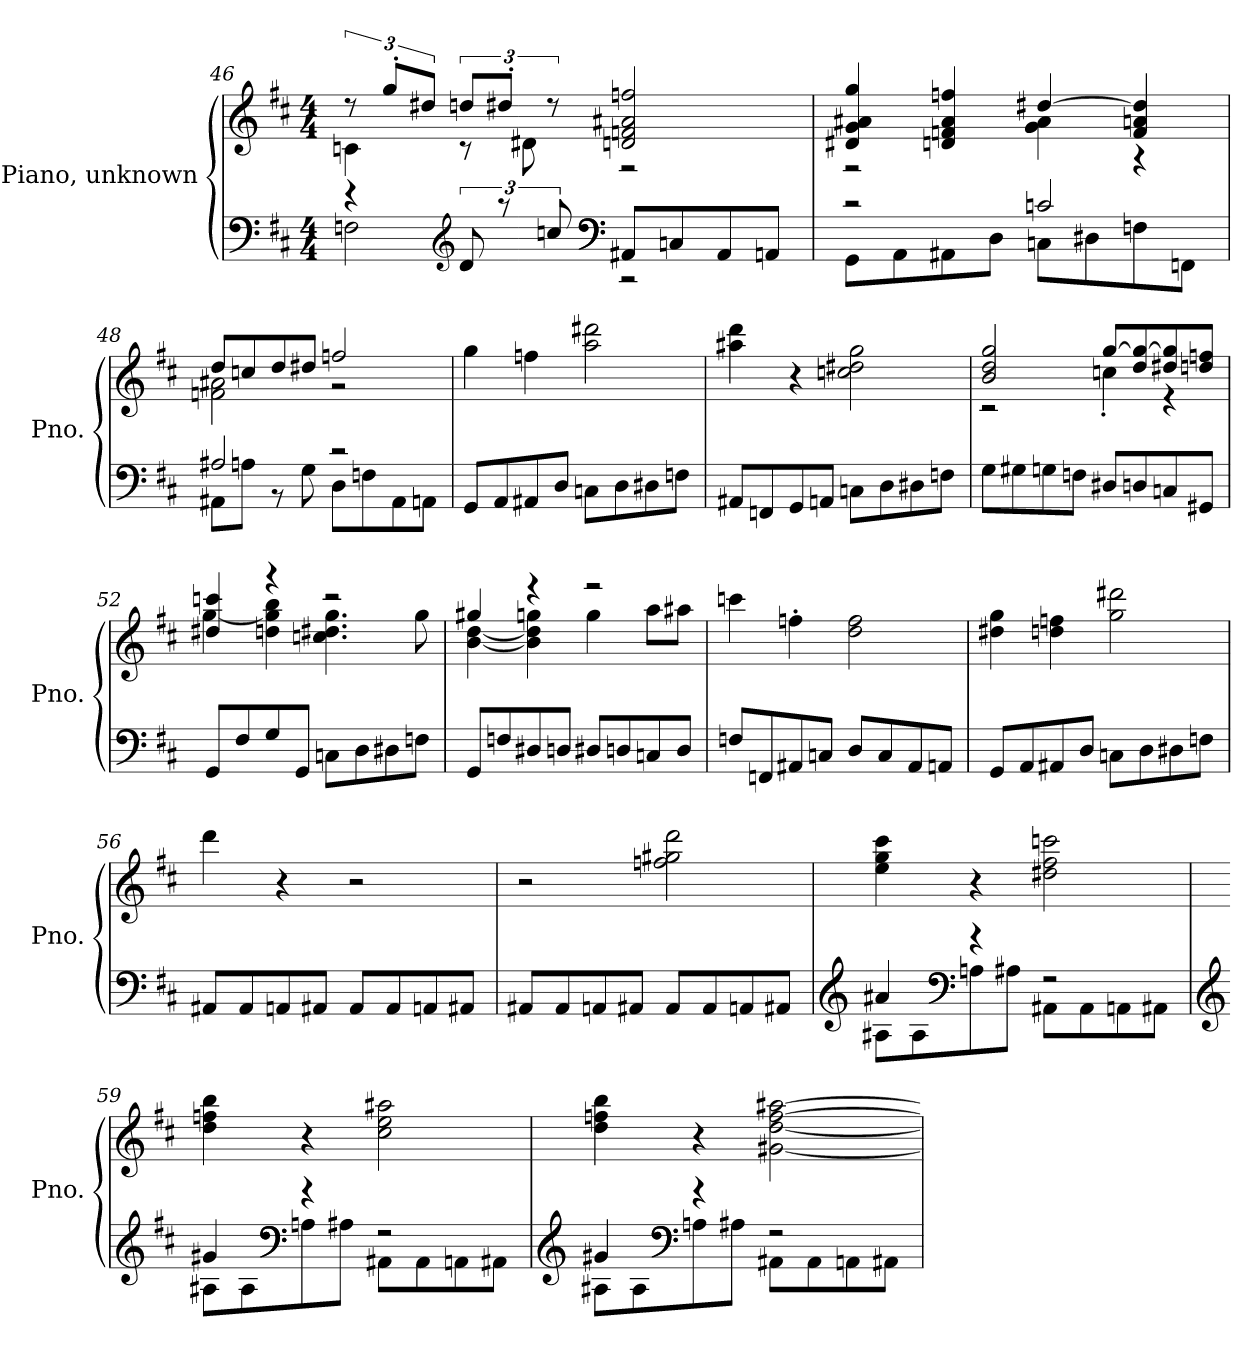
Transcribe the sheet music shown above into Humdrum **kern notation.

**kern	**kern
*part1	*part1
*staff2	*staff1
*I"Piano, unknown	*
*I'Pno.	*
*clefF4	*clefG2
*k[f#c#]	*k[f#c#]
*M4/4	*M4/4
=46	=46
*^	*^
4r	2Fn\	12r	4cn\
.	.	12gg'/L	.
.	.	12dd#X/J	.
*clefG2	*	*	*
12d/	.	12ddn/L	8r
12r	.	12dd#X'/J	.
.	.	.	8d#X\
12ccn/	.	12r	.
*clefF4	*	*	*
8AA#X/L	2r	2dn/ 2fn/ 2a#X/ 2ffn/	2r
8Cn/	.	.	.
8AA#/	.	.	.
8AAn/J	.	.	.
!!LO:LB:g=z	!!
=47	=47	=47	=47
2r	8GG\L	4d#X/ 4g/ 4a#X/ 4gg/	2r
.	8AA\	.	.
.	8AA#X\	4dn/ 4fn/ 4a#/ 4ffn/	.
.	8D\J	.	.
2cn/	8Cn\L	[4dd#X/	4g\ 4a#\
.	8D#X\	.	.
.	8Fn\	4f/ 4an/ 4dd#/]	4r
.	8FFn\J	.	.
=48	=48	=48	=48
2A#X/	8AA#X\L	8dd/L	2fn\ 2a#X\
.	8An\J	8ccn/	.
.	8r	8dd/	.
.	8G\	8dd#X/J	.
2r	8D\L	2ffn/	2r
.	8Fn\	.	.
.	8AA#\	.	.
.	8AAn\J	.	.
*v	*v	*	*
*	*v	*v
=49	=49
8GG/L	4gg\
8AA/	.
8AA#X/	4ffn\
8D/J	.
8Cn\L	2aa\ 2ddd#X\
8D\	.
8D#X\	.
8Fn\J	.
!!LO:LB:g=z
=50	=50
8AA#X/L	4aa#X\ 4ddd\
8FFn/	.
8GG/	4r
8AAn/J	.
8Cn\L	2ccn\ 2dd#X\ 2gg\
8D\	.
8D#X\	.
8Fn\J	.
=51	=51
*	*^
8G\L	2b/ 2dd/ 2gg/	2r
8G#X\	.	.
8Gn\	.	.
8Fn\J	.	.
8D#X/L	[8gg/L	4ccn'\
8Dn/	8dd/ 8gg/_	.
8Cn/	8dd#X/ 8gg/]	4r
8GG#X/J	8ddn/ 8ffn/J	.
=52	=52	=52
8GG/L	4dd#X/ 4cccn/	[4gg\
8F#/	.	.
8G/	4r	4ddn\ 4gg\] 4bb\
8GG/J	.	.
8Cn\L	2r	4.ccn\ 4.dd#X\ 4.gg\
8D\	.	.
8D#X\	.	.
8Fn\J	.	8gg\
!!LO:PB:g=z	!!
=53	=53	=53
8GG/L	4gg#X/	[4b\ [4dd\
8Fn/	.	.
8D#X/	4r	4b\] 4dd\] 4ggn\
8Dn/J	.	.
8D#X/L	2r	4gg\
8Dn/	.	.
8Cn/	.	8aa\L
8D/J	.	8aa#X\J
*	*v	*v
=54	=54
8Fn/L	4cccn\
8FFn/	.
8AA#X/	4ffn'\
8Cn/J	.
8D/L	2dd\ 2ff\
8C/	.
8AA#/	.
8AAn/J	.
=55	=55
8GG/L	4dd#X\ 4gg\
8AA/	.
8AA#X/	4ddn\ 4ffn\
8D/J	.
8Cn\L	2gg\ 2ddd#X\
8D\	.
8D#X\	.
8Fn\J	.
!!LO:LB:g=z
=56	=56
8AA#X/L	4ddd\
8AA#/	.
8AAn/	4r
8AA#X/J	.
8AA#/L	2r
8AA#/	.
8AAn/	.
8AA#X/J	.
=57	=57
8AA#X/L	2r
8AA#/	.
8AAn/	.
8AA#X/J	.
8AA#/L	2ffn\ 2gg#X\ 2ddd\
8AA#/	.
8AAn/	.
8AA#X/J	.
=58	=58
*clefG2	*
*^	*
4a#X/	8A#X\L	4ee\ 4gg\ 4ccc#\
.	8A#\	.
*clefF4	*	*
4r	8An\	4r
.	8A#X\J	.
2r	8AA#X\L	2dd#X\ 2ff#\ 2cccn\
.	8AA#\	.
.	8AAn\	.
.	8AA#X\J	.
!!LO:LB:g=z
=59	=59	=59
*clefG2	*	*
4g#X/	8A#X\L	4dd\ 4ffn\ 4bb\
.	8A#\	.
*clefF4	*	*
4r	8An\	4r
.	8A#X\J	.
2r	8AA#X\L	2cc#\ 2ee\ 2aa#X\
.	8AA#\	.
.	8AAn\	.
.	8AA#X\J	.
=60	=60	=60
*clefG2	*	*
4g#X/	8A#X\L	4dd\ 4ffn\ 4bb\
.	8A#\	.
*clefF4	*	*
4r	8An\	4r
.	8A#X\J	.
2r	8AA#X\L	[2g#X\ [2dd\ [2ff\ [2aa#X\
.	8AA#\	.
.	8AAn\	.
.	8AA#X\J	.
*v	*v	*
=	=
*-	*-
